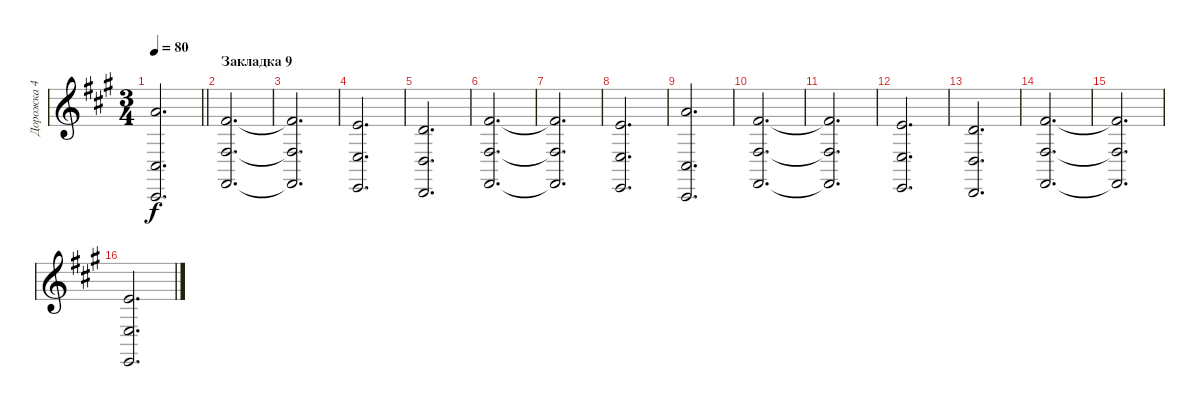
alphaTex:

\track ("Дорожка 4" "Дорожка 4") {instrument pad2warm}
\staff {score}
\tuning (C4 G3 Eb3 Bb2 F2 C2) {hide}
\ts (3 4)
\tempo 80
\clef g2
\barLineRight lightlight
\ks f#minor
(9.1 3.4 1.6).2{d dy f} |
\section ("" "Закладка 9")
(6.1 3.3 6.6).2{d} |
(6.1{t} 3.3{t} 6.6{t}).2{d} |
(4.1 6.4 4.6).2{d} |
(2.1 4.4 2.6).2{d} |
(6.1 3.3 6.6).2{d} |
(6.1{t} 3.3{t} 6.6{t}).2{d} |
(4.1 6.4 4.6).2{d} |
(9.1 3.4 1.6).2{d} |
(6.1 3.3 6.6).2{d} |
(6.1{t} 3.3{t} 6.6{t}).2{d} |
(4.1 6.4 4.6).2{d} |
(2.1 4.4 2.6).2{d} |
(6.1 3.3 6.6).2{d} |
(6.1{t} 3.3{t} 6.6{t}).2{d} |
(4.1 6.4 4.6).2{d}
